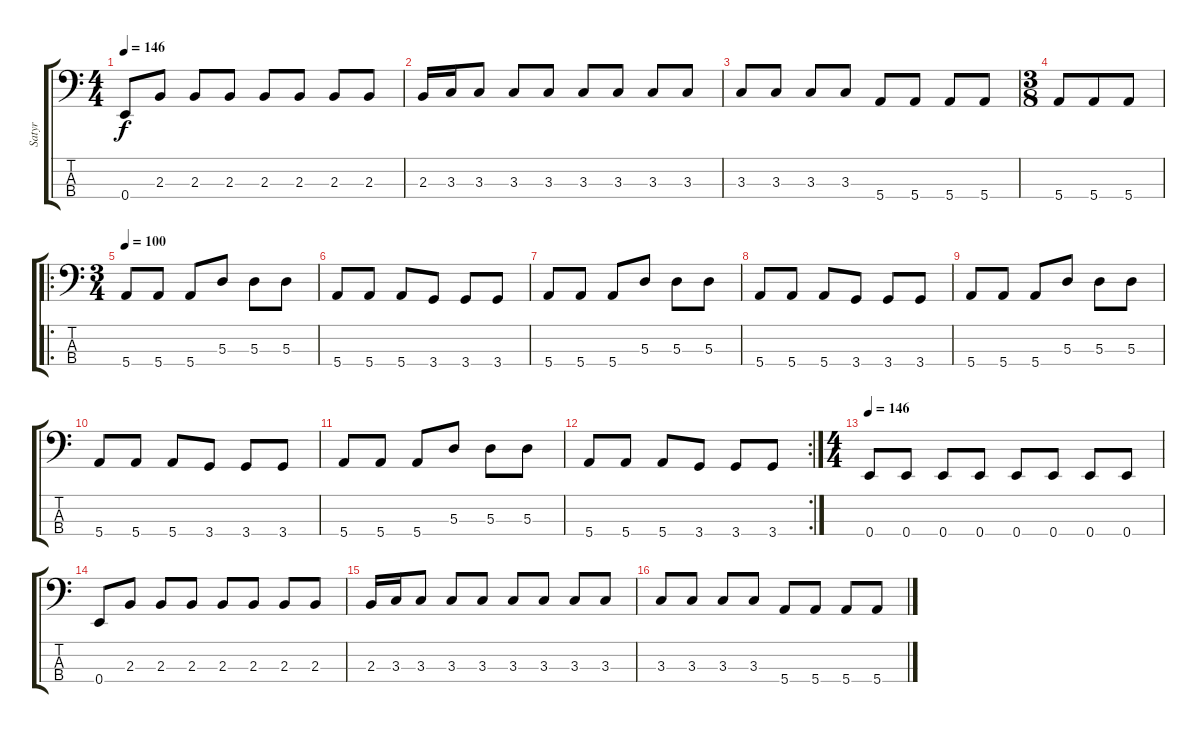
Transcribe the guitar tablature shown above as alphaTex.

\track ("Satyr" "Satyr") {instrument electricbassfinger}
\staff {score tabs}
\tuning (G2 D2 A1 E1) {hide}
\ts (4 4)
\tempo 146
\clef f4
\ks c
0.4.8{dy f} 2.3.8 2.3.8 2.3.8 2.3.8 2.3.8 2.3.8 2.3.8 |
2.3.16 3.3.16 3.3.8 3.3.8 3.3.8 3.3.8 3.3.8 3.3.8 3.3.8 |
3.3.8 3.3.8 3.3.8 3.3.8 5.4.8 5.4.8 5.4.8 5.4.8 |
\ts (3 8)
5.4.8 5.4.8 5.4.8 |
\ro
\ts (3 4)
\tempo 120
\tempo 100
5.4.8 5.4.8 5.4.8 5.3.8 5.3.8 5.3.8 |
5.4.8 5.4.8 5.4.8 3.4.8 3.4.8 3.4.8 |
5.4.8 5.4.8 5.4.8 5.3.8 5.3.8 5.3.8 |
5.4.8 5.4.8 5.4.8 3.4.8 3.4.8 3.4.8 |
5.4.8 5.4.8 5.4.8 5.3.8 5.3.8 5.3.8 |
5.4.8 5.4.8 5.4.8 3.4.8 3.4.8 3.4.8 |
5.4.8 5.4.8 5.4.8 5.3.8 5.3.8 5.3.8 |
\rc 2
5.4.8 5.4.8 5.4.8 3.4.8 3.4.8 3.4.8 |
\ts (4 4)
\tempo 146
0.4.8 0.4.8 0.4.8 0.4.8 0.4.8 0.4.8 0.4.8 0.4.8 |
0.4.8 2.3.8 2.3.8 2.3.8 2.3.8 2.3.8 2.3.8 2.3.8 |
2.3.16 3.3.16 3.3.8 3.3.8 3.3.8 3.3.8 3.3.8 3.3.8 3.3.8 |
3.3.8 3.3.8 3.3.8 3.3.8 5.4.8 5.4.8 5.4.8 5.4.8
